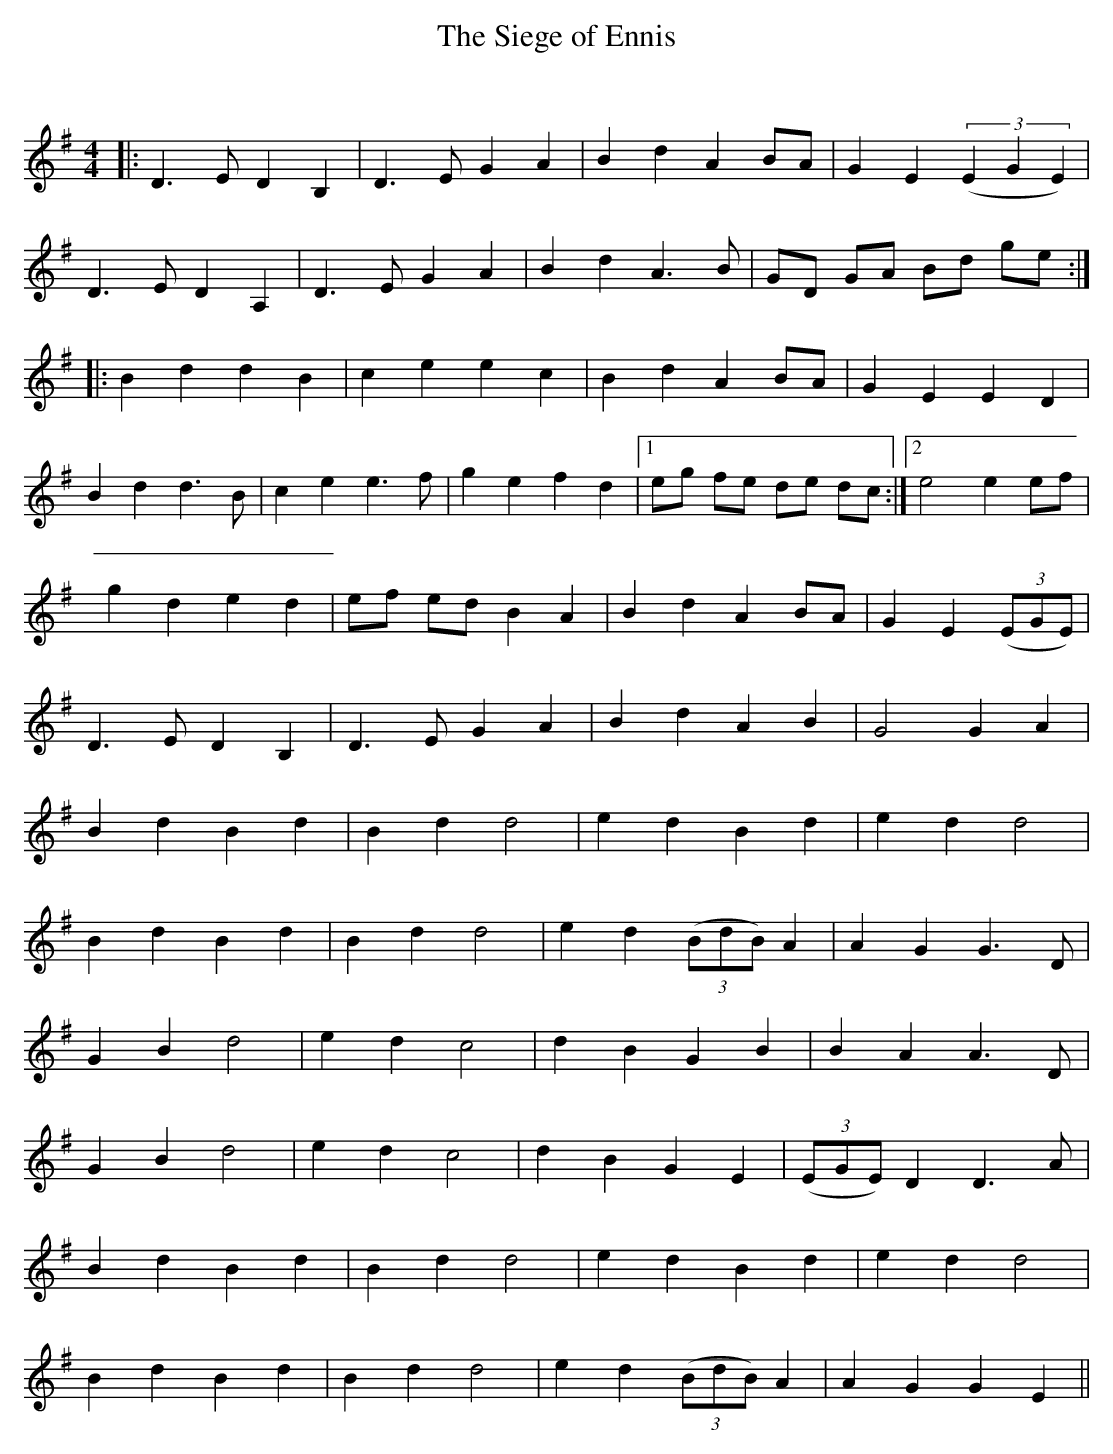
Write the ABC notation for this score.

X:1
T: The Siege of Ennis
C:
Q: 232
K:Em
M:4/4
L:1/8
|:D3E D2 B,2|D3E G2 A2|B2 d2 A2 BA|G2 E2 ((3E2G2E2) |
D3E D2 A,2|D3E G2 A2|B2 d2 A3B|GD GA Bd ge:|
|:B2 d2 d2 B2|c2 e2 e2 c2|B2 d2 A2 BA|G2 E2 E2 D2|
B2 d2 d3B|c2 e2 e3f|g2 e2 f2 d2|1eg fe de dc:|2e4 e2 ef|
g2 d2 e2 d2|ef ed B2 A2|B2 d2 A2 BA|G2 E2 ((3EGE) |
D3E D2 B,2|D3E G2 A2|B2 d2 A2 B2|G4 G2 A2|
B2 d2 B2 d2|B2 d2 d4|e2 d2 B2 d2|e2 d2 d4|
B2 d2 B2 d2|B2 d2 d4|e2 d2 ((3BdB) A2|A2 G2 G3D|
G2 B2 d4|e2 d2 c4|d2 B2 G2 B2|B2 A2 A3D|
G2 B2 d4|e2 d2 c4|d2 B2 G2 E2|((3EGE) D2 D3A|
B2 d2 B2 d2|B2 d2 d4|e2 d2 B2 d2|e2 d2 d4|
B2 d2 B2 d2|B2 d2 d4|e2 d2 ((3BdB) A2|A2 G2 G2 E2||
